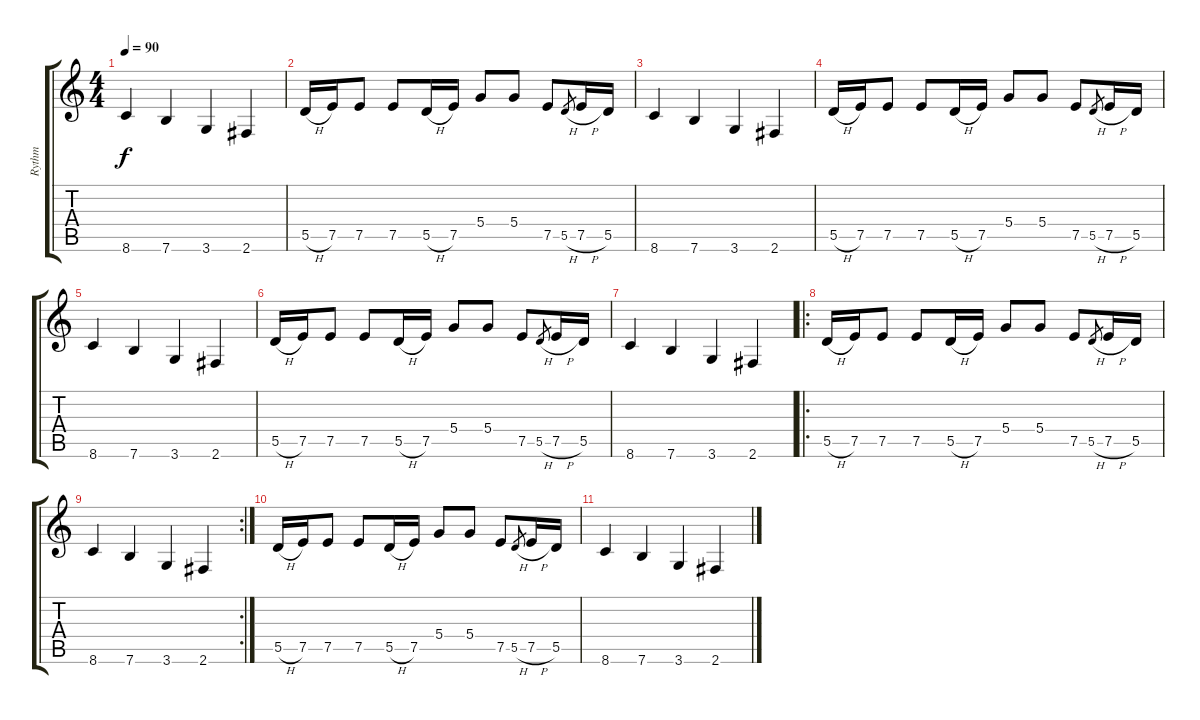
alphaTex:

\track ("Rythm" "Rythm") {instrument distortionguitar}
\staff {score tabs}
\tuning (E4 B3 G3 D3 A2 E2) {hide}
\ts (4 4)
\tempo 90
\clef g2
\ks c
8.6.4{dy f} 7.6.4 3.6.4 2.6.4 |
5.5{h}.16 7.5.16 7.5.8 7.5.8 5.5{h}.16 7.5.16 5.4.8 5.4.8 7.5.8 5.5{h}.8{gr} 7.5{h}.16 5.5.16 |
8.6.4 7.6.4 3.6.4 2.6.4 |
5.5{h}.16 7.5.16 7.5.8 7.5.8 5.5{h}.16 7.5.16 5.4.8 5.4.8 7.5.8 5.5{h}.8{gr} 7.5{h}.16 5.5.16 |
8.6.4 7.6.4 3.6.4 2.6.4 |
5.5{h}.16 7.5.16 7.5.8 7.5.8 5.5{h}.16 7.5.16 5.4.8 5.4.8 7.5.8 5.5{h}.8{gr} 7.5{h}.16 5.5.16 |
8.6.4 7.6.4 3.6.4 2.6.4 |
\ro
5.5{h}.16 7.5.16 7.5.8 7.5.8 5.5{h}.16 7.5.16 5.4.8 5.4.8 7.5.8 5.5{h}.8{gr} 7.5{h}.16 5.5.16 |
\rc 2
8.6.4 7.6.4 3.6.4 2.6.4 |
5.5{h}.16{volume 0} 7.5.16 7.5.8 7.5.8 5.5{h}.16 7.5.16 5.4.8 5.4.8 7.5.8 5.5{h}.8{gr} 7.5{h}.16 5.5.16 |
8.6.4 7.6.4 3.6.4 2.6.4
